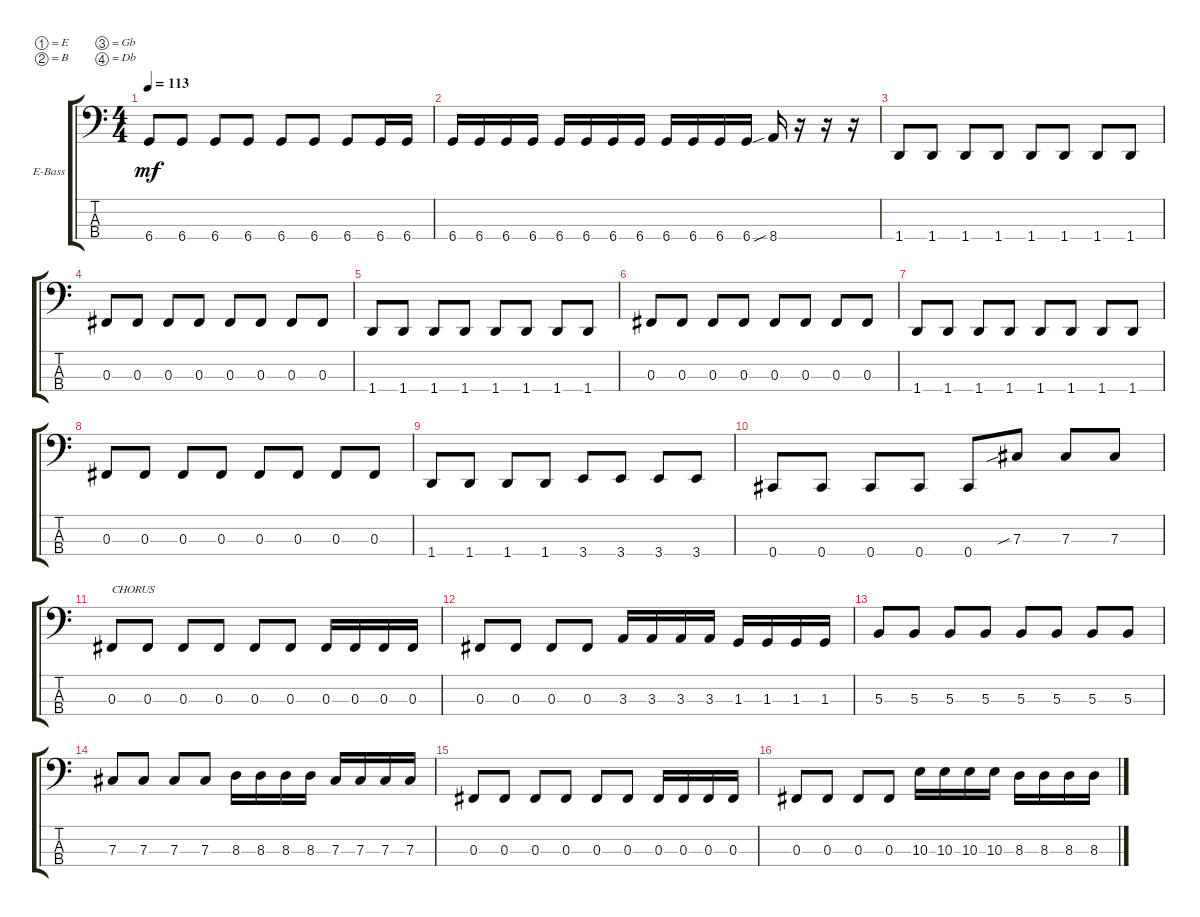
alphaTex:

\bracketExtendMode groupsimilarinstruments
\firstSystemTrackNameOrientation horizontal
\otherSystemsTrackNameOrientation horizontal
\track ("Bass" "E-Bass") {instrument electricbassfinger}
\staff {score tabs}
\tuning (E2 B1 Gb1 Db1)
\ts (4 4)
\tempo 113
\clef f4
\ks c
6.4.8{dy mf} 6.4.8 6.4.8 6.4.8 6.4.8 6.4.8 6.4.8 6.4.16 6.4.16 |
6.4.16 6.4.16 6.4.16 6.4.16 6.4.16 6.4.16 6.4.16 6.4.16 6.4.16 6.4.16 6.4.16 6.4.16 8.4{sib}.16 r.16 r.16 r.16 |
1.4.8 1.4.8 1.4.8 1.4.8 1.4.8 1.4.8 1.4.8 1.4.8 |
0.3.8 0.3.8 0.3.8 0.3.8 0.3.8 0.3.8 0.3.8 0.3.8 |
1.4.8 1.4.8 1.4.8 1.4.8 1.4.8 1.4.8 1.4.8 1.4.8 |
0.3.8 0.3.8 0.3.8 0.3.8 0.3.8 0.3.8 0.3.8 0.3.8 |
1.4.8 1.4.8 1.4.8 1.4.8 1.4.8 1.4.8 1.4.8 1.4.8 |
0.3.8 0.3.8 0.3.8 0.3.8 0.3.8 0.3.8 0.3.8 0.3.8 |
1.4.8 1.4.8 1.4.8 1.4.8 3.4.8 3.4.8 3.4.8 3.4.8 |
0.4.8 0.4.8 0.4.8 0.4.8 0.4.8 7.3{sib}.8 7.3.8 7.3.8 |
0.3.8{txt "CHORUS"} 0.3.8 0.3.8 0.3.8 0.3.8 0.3.8 0.3.16 0.3.16 0.3.16 0.3.16 |
0.3.8 0.3.8 0.3.8 0.3.8 3.3.16 3.3.16 3.3.16 3.3.16 1.3.16 1.3.16 1.3.16 1.3.16 |
5.3.8 5.3.8 5.3.8 5.3.8 5.3.8 5.3.8 5.3.8 5.3.8 |
7.3.8 7.3.8 7.3.8 7.3.8 8.3.16 8.3.16 8.3.16 8.3.16 7.3.16 7.3.16 7.3.16 7.3.16 |
0.3.8 0.3.8 0.3.8 0.3.8 0.3.8 0.3.8 0.3.16 0.3.16 0.3.16 0.3.16 |
0.3.8 0.3.8 0.3.8 0.3.8 10.3.16 10.3.16 10.3.16 10.3.16 8.3.16 8.3.16 8.3.16 8.3.16
